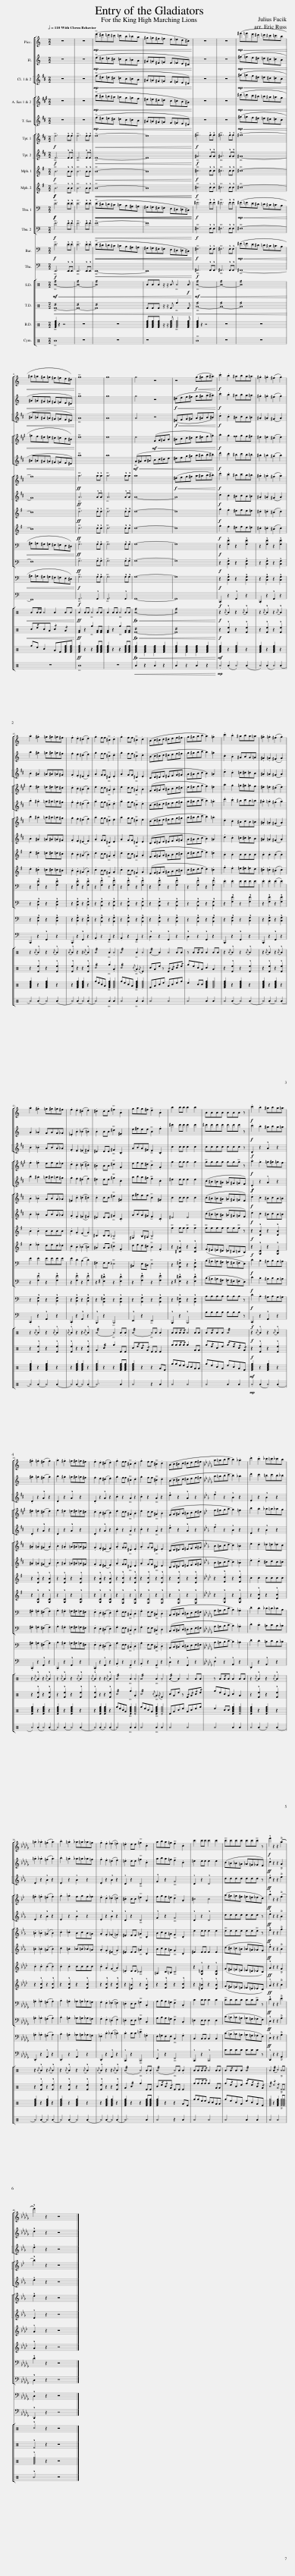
X:1
%%score [ 1 2 3 ] [ 4 5 ] [ [ 6 7 ] 8 9 10 11 ] 12 13 [ 14 15 16 17 ]
L:1/8
Q:1/2=110
M:2/2
I:linebreak $
K:C
V:1 treble transpose=12
V:2 treble
V:3 treble transpose=-2
V:4 treble transpose=-9
V:5 treble transpose=-14
V:6 treble transpose=-2
V:7 treble transpose=-2
V:8 treble transpose=-7
V:9 treble transpose=-7
V:10 bass
V:11 bass
V:12 bass
V:13 bass
V:14 perc
K:none
V:15 perc
K:none
V:16 perc
K:none
V:17 perc
K:none
V:1
 z8 | z8 |!mp!!<(! (!>!e'^d'=d'^c' =c'b_ba | ^g=g^f=f e_ed^c)!<)! | z8 | %5
 z8 |!mp!!<(! (^f'=f'e'^d' =d'^c'=c'b |$ ^a=a^g=g ^f=fe^d)!<)! | !>!g8 | g8 | %10
 g4 z4 | z4!f!!<(! (g^ga^a)!<)! |!f! .c'2 .b2 ^aba=a | .^g2 .=g2 (^f2 .g2) |$ .a2 .^g2 =g^g=g^f | %15
 .f2 .e2 (^d2 .e2) | .g2 ff !>!^c2 .d2 | .g2 ff !>!^c2 .d2 | (Bc^cd ^def^f | g^gab a2) .=g2 | %20
 .c'2 .b2 ^aba=a | .^g2 .=g2 (^f2 .g2) |$ .a2 .^g2 =g^g=g^f | .f2 .e2 (^d2 .e2) | .^d2 dd !>!^f2 .B2 | %25
 gag^f !>!e2 .B2 | b2 bb b2 b2 | BBBB BBB z |!f! .c'2 .b2 ^aba=a |$ .^g2 .=g2 (^f2 .g2) | %30
 .a2 .^g2 =g^g=g^f | .f2 .e2 (^d2 .e2) | .g2 ff !>!^c2 .d2 | .g2 ff !>!^c2 .d2 | (Bc^cd ^def^f | %35
[K:Db] a=abc' b2) ._a2 | .d'2 .c'2 _c'=c'_c'b |$ .=a2 ._a2 (=g2 .a2) | .b2 .=a2 _a=a_a=g | .g2 .f2 (_f2 .=f2) | %40
 .=e2 ee !>!=g2 .c2 | aba=g !>!f2 .c2 | c'2 c'c' c'2 c'2 | !>!c'c'c'c' c'c'!>!c' z |!f! !^!f'2 z2 z2 ((a2 |$ %45
 !^!f'2)) z2 z4 |] %46
V:2
 z8 | z8 |!mp!!<(! (!>!e^d=d^c =cB_BA | ^G=G^F=F E_ED^C)!<)! | z8 | %5
 z8 |!mp!!<(! (^f=fe^d =d^c=cB |$ ^A=A^G=G ^F=FE^D)!<)! | !>!g8 | g8 | %10
 g4 z4 |!f!!<(! (^def^f g^ga^a)!<)! |!f! .c'2 .b2 ^aba=a | .^g2 .=g2 (^f2 .g2) |$ .a2 .^g2 =g^g=g^f | %15
 .f2 .e2 (^d2 .e2) | .g2 ff !>!^c2 .d2 | .g2 ff !>!^c2 .d2 | (Bc^cd ^def^f | g^gab a2) .=g2 | %20
 .c2 .B2 ^ABA=A | .^G2 .=G2 (^F2 .G2) |$ .A2 ._A2 GAG_G | ._E2 .B2 (_B2 .=B2) | .B2 BB !>!^d2 .^F2 | %25
 e^fee !>!B2 .f2 | ^d'2 d'd' d'2 d'2 | ^d'd'd'd' d'd'd' z |!f! .c'2 .b2 ^aba=a |$ .^g2 .=g2 (^f2 .g2) | %30
 .a2 .^g2 =g^g=g^f | .f2 .e2 (^d2 .e2) | .g2 ff !>!^c2 .d2 | .g2 ff !>!^c2 .d2 | (Bc^cd ^def^f | %35
[K:Db] a=abc' b2) ._a2 | .d'2 .c'2 =bc'b_b |$ .=a2 ._a2 (=g2 .a2) | .b2 .=a2 _a=a_a=g | .g2 .f2 (=e2 .f2) | %40
 .=e2 ee !>!=g2 .c2 | aba=g !>!f2 .c2 | =e2 ee e2 e2 | (c=B_B=A _A=G_GF) |!ff! !^!d2 z2 z2 A2 |$ %45
 !^!d2 z2 z4 |] %46
V:3
[K:D] z8 | z8 |!mp!!<(! (!>!f^e=e^d =dc=cB | ^A=A^G=G F=FE^D)!<)! | z8 | %5
 z8 |!mp!!<(! (^g=gf^e =e^d=dc |$ ^B=B^A=A ^G=GF^E)!<)! | !>!A8 | A8 | %10
 A4 z4 |!f!!<(! (^EFG^G A^AB^B)!<)! |!f! .d2 .c2 ^BcB=B | .^A2 .=A2 (^G2 .A2) |$ .B2 .^A2 =A^A=A^G | %15
 .G2 .F2 (^E2 .F2) | .A2 GG !>!^D2 .E2 | .A2 GG !>!^D2 .E2 | (CD^DE ^EFG^G | A^ABc B2) .=A2 | %20
 .d2 .c2 =c^c=cB | .^A2 .=A2 (^G2 .A2) |$ .B2 ._B2 ABA_A | .G2 .F2 (=F2 .^F2) | .^E2 EE !>!^G2 .C2 | %25
 ABA^G !>!F2 .C2 | c2 cc c2 c2 | cccc ccc z |!f! .D2 z2 !^!A2 z2 |$ .D2 z2 !^!A2 z2 | %30
 .D2 z2 !^!A2 z2 | .D2 z2 !^!A2 z2 | .c2 z2 !>!A2 z2 | .c2 z2 !>!A2 z2 | !^!e2 z2 !^!A2 z2 | %35
[K:Eb] !^!f2 z2 !^!B2 z2 | .E2 z2 !^!B2 z2 |$ .E2 z2 !^!B2 z2 | .E2 z2 !^!B2 z2 | .E2 z2 !^!B2 z2 | %40
 !^!D2 z2 !>!D4 | !^!G2 z2 !>!G4 | !^!D2 z2 !^!D4 | dddd ddd z |!ff! !^!e2 z2 z2 f2 |$ %45
 !^!e2 z2 z4 |] %46
V:4
[K:A] z8 | z8 |!mp!!<(! (!>!c'^b=b^a =ag=gf | ^e=e^d=d c=cB^A)!<)! | z8 | %5
 z8 |!mp!!<(! (^d'=d'c'^b =b^a=ag |$ =gf^e=e ^d=dc^B)!<)! | !>!e8 | e8 | %10
 e4!mf!!<(! (GA^AB | ^Bcd^d e^ef=g)!<)! |!f! .a2 .g2 ^^fgf^f | .^e2 .=e2 (^d2 .e2) |$ .f2 .^e2 =e^e=e^d | %15
 .d2 .c2 (^B2 .c2) | .e2 dd !>!^A2 .B2 | .e2 dd !>!^A2 .B2 | (GA^AB ^Bcd^d | e^efg f2) .=e2 | %20
 .a2 .g2 =g^g=gf | .^e2 .=e2 (^d2 .e2) |$ .f2 .=f2 efe_e | .d2 .c2 (=c2 .^c2) | .^B2 BB !>!^d2 .G2 | %25
 efe^d !>!c2 .G2 | g2 gg g2 g2 | !>!gggg gg!>!g z |!f! .a2 .g2 =g^g=gf |$ .^e2 .=e2 (^d2 .e2) | %30
 .f2 .^e2 =e^e=e^d | .d2 .c2 (^B2 .c2) | .e2 dd !>!^A2 .B2 | .e2 dd !>!^A2 .B2 | (GA^AB ^Bcd^d | %35
[K:Bb] f^fga g2) .=f2 | .b2 .a2 _a=a_ag |$ .^f2 .=f2 (=e2 .f2) | .g2 ._g2 fgf_f | .e2 .d2 (_d2 .=d2) | %40
 .^c2 cc !>!=e2 .A2 | fgf=e !>!d2 .A2 | ^c4 c4 | (a^g=g^f =f=e_ed) |!ff! !^!b2 z2 z2 (f2 |$ %45
 !^!b2) z2 z4 |] %46
V:5
[K:D] z8 | z8 |!mp!!<(! (!>!f^e=e^d =dc=cB | ^A=A^G=G F=FE^D)!<)! | z8 | %5
 z8 |!mp!!<(! (^g=gf^e =e^d=dc |$ ^B=B^A=A ^G=GF^E)!<)! | !>!a8 | a8 | %10
!mf! (!>!A!<(!^AB^B cd^de | ^efg^g a^ab^b)!<)! |!f! .d'2 .c'2 ^bc'b=b | .^a2 .=a2 (^g2 .a2) |$ .b2 .^a2 =a^a=a^g | %15
 .g2 .f2 (^e2 .f2) | .a2 gg !>!^d2 .e2 | .a2 gg !>!^d2 .e2 | (cd^de ^efg^g | a^abc' b2) .=a2 | %20
 .d'2 .c'2 ^bc'b=b | .^a2 .=a2 (^g2 .a2) |$ .b2 .^a2 =a^a=a^g | .g2 .f2 (^e2 .f2) | .^e2 ee !>!^g2 .c2 | %25
 aba^g !>!f2 .c2 | ^e2 ee e2 e2 | (c^B=B^A =A^G=GF) |!f!!f! .D2 z2 !^!A2 z2 |$ .D2 z2 !^!A2 z2 | %30
 .D2 z2 !^!A2 z2 | .D2 z2 !^!A2 z2 | .c2 z2 !>!A2 z2 | .c2 z2 !>!A2 z2 | !^!e2 z2 !^!A2 z2 | %35
[K:Eb] !^!f2 z2 !^!B2 z2 | .E2 z2 !^!B2 z2 |$ .E2 z2 !^!B2 z2 | .E2 z2 !^!B2 z2 | .E2 z2 !^!B2 z2 | %40
 !^!D2 z2 !>!D4 | !^!G2 z2 !>!G4 | !^!D2 z2 !^!D4 | dddd ddd z |!ff! !^!e2 z2 z2 B2 |$ %45
 !^!e2 z2 z4 |] %46
V:6
[K:D]!f! !>!f6 !^!f!^!f | !>!f6 !^!f!^!f |!<(! !>!f8- | f8!<)! |!f! !>!^g6 !^!g!^!g | %5
 !>!^g6 !^!g!^!g | !>!^g8- |$ g8 |!ff! !>!a6 !^!a!^!a | !>!a6 !^!a!^!a | %10
 a8 |!f!!<(! (^efg^g a^ab^b)!<)! |!f! .d'2 .c'2 ^bc'b=b | .^a2 .=a2 (^g2 .a2) |$ .b2 .^a2 =a^a=a^g | %15
 .g2 .f2 (^e2 .f2) | .a2 gg !>!^d2 .e2 | .a2 gg !>!^d2 .e2 | (cd^de ^efg^g | a^abc' b2) .=a2 | %20
 .d2 .c2 ^BcB=B | .^A2 .=A2 (^G2 .A2) |$ .B2 ._B2 ABA_A | .=F2 .c2 (=c2 .^c2) | .c2 cc !>!^e2 .^G2 | %25
 f^gff !>!c2 .^G2 | c2 cc c2 c2 | (c^B=B^A =A^G=GF) |!f! .d2 .c2 ^BcB=B |$ .^A2 .=A2 (^G2 .A2) | %30
 .B2 .^A2 =A^A=A^G | .G2 .F2 (^E2 .F2) | .A2 GG !>!^D2 .E2 | .A2 GG !>!^D2 .E2 | (CD^DE ^EFG^G | %35
[K:Eb] B=Bcd c2) ._B2 | .e2 .d2 _d=d_dc |$ .=B2 ._B2 (=A2 .B2) | .c2 ._c2 BcB=A | .A2 .G2 (_G2 .=G2) | %40
 .^F2 FF !>!=A2 .D2 | BcB=A !>!G2 .D2 | d2 dd d2 d2 | !>!dddd dd!>!d z |!ff! !^!e2 z2 z2 f2 |$ %45
 !^!e2 z2 z4 |] %46
V:7
[K:D]!f! !>!F6 !^!F!^!F | !>!F6 !^!F!^!F |!<(! !>!F8- | F8!<)! |!f! !>!^G6 !^!G!^!G | %5
 !>!^G6 !^!G!^!G | !>!^G8- |$ G8 |!ff! !>!A6 !^!A!^!A | !>!A6 !^!A!^!A | %10
 A8- | A8 |!f! .d2 .c2 ^BcB=B | .^A2 .=A2 (^G2 .A2) |$ .B2 .^A2 =A^A=A^G | %15
 .G2 .F2 (^E2 .F2) | .A2 GG !>!^D2 .E2 | .A2 GG !>!^D2 .E2 | (CD^DE ^EFG^G | A^ABc B2) .=A2 | %20
 .d2 .c2 =c^c=cB | .^A2 .=A2 (^G2 .A2) |$ .B2 ._B2 ABA_A | .G2 .F2 (=F2 .^F2) | .^E2 EE !>!^G2 .C2 | %25
 ABA^G !>!F2 .C2 | ^E4 E4 | (c^B=B^A =A^G=GF) |!f! .d2 .c2 ^BcB=B |$ .^A2 .=A2 (^G2 .A2) | %30
 .B2 .^A2 =A^A=A^G | .G2 .F2 (^E2 .F2) | .A2 GG !>!^D2 .E2 | .A2 GG !>!^D2 .E2 | (CD^DE ^EFG^G | %35
[K:Eb] B=Bcd c2) ._B2 | .e2 .d2 ^cdc=c |$ .=B2 ._B2 (=A2 .B2) | .c2 .=B2 _B=B_B=A | .A2 .G2 (^F2 .G2) | %40
 .^F2 FF !>!=A2 .D2 | BcB=A !>!G2 .D2 | ^F2 FF F2 F2 | (d^c=c=B _B=A_AG) |!ff! !^!e2 z2 z2 B2 |$ %45
 !^!E2 z2 z4 |] %46
V:8
[K:G]!f! !>!B6 !^!B!^!B | !>!B6 !^!B!^!B |!<(! !>!B8- | B8!<)! |!f! !>!^c6 !^!c!^!c | %5
 !>!^c6 !^!c!^!c | !>!^c8- |$ c8 |!ff! !>!d6 !^!d!^!d | !>!d6 !^!d!^!d | %10
 d8- | d8 |!f! .g2 .f2 ^efe=e | .^d2 .=d2 (^c2 .d2) |$ .e2 .^d2 =d^d=d^c | %15
 .c2 .B2 (^A2 .B2) | .d2 cc !>!^G2 .A2 | .d2 cc !>!^G2 .A2 | (FG^GA ^ABc^c | d^def e2) .=d2 | %20
 .B2 .B2 BBBB | .B2 .B2 (B2 .B2) |$ .B2 .B2 BBBB | .B2 .G2 (F2 .G2) | .^C2 CC !>!_B,4 | %25
 ^G,2 B,^A, !>!B,4 | !>!f2 ff !>!f2 !>!f2 | !>!ffff ff!>!f z |!f! z2 !^![DB]2 z2 !^![DB]2 |$ z2 !^![DB]2 z2 !^![DB]2 | %30
 z2 !^![DB]2 z2 !^![DB]2 | z2 !^![DB]2 z2 !^![DB]2 | z2 !^![Dc]2 z2 !^![Dc]2 | z2 !^![Dc]2 z2 !^![Dc]2 | z2 !^![Dc]2 z2 !^![Dc]2 | %35
[K:Ab] z2 !^![Ed]2 z2 !^![Ed]2 | .c2 .c2 cccc |$ .c2 .c2 (c2 .c2) | .c2 .c2 cccc | .c2 .A2 (G2 .A2) | %40
 .=D2 DD !>!_C4 | =A,2 C=B, !>!C4 | z2 !^![G,=D]2 z2 !^![G,D]2 | (G^F=F=E _E=D_DC) |!ff! !^!A2 z2 z2 G2 |$ %45
 !^!A2 z2 z4 |] %46
V:9
[K:G]!f!!f! !>!B6 !^!B!^!B | !>!B6 !^!B!^!B |!<(!!<(! !>!B8- | B8!<)!!<)! |!f! !>!^c6 !^!c!^!c | %5
 !>!^c6 !^!c!^!c | !>!^c8- |$ c8 |!ff! !>!d6 !^!d!^!d | !>!d6 !^!d!^!d | %10
 d8- | d8 |!f! .g2 .f2 ^efe=e | .^d2 .=d2 (^c2 .d2) |$ .e2 .^d2 =d^d=d^c | %15
 .c2 .B2 (^A2 .B2) | .d2 cc !>!^G2 .A2 | .d2 cc !>!^G2 .A2 | (FG^GA ^ABc^c | d^def e2) .=d2 | %20
 .g2 .f2 =f^f=fe | .^d2 .=d2 (^c2 .d2) |$ .e2 ._e2 ded_d | .c2 .B2 (_B2 .=B2) | .^A2 AA !>!^c2 .F2 | %25
 ded^c !>!B2 .F2 | z2 !^![^C^A]2 z2 !^![CA]2 | (F^E=E^D =D^C=CB,) |!f! z2 !^![G,D]2 z2 !^![G,D]2 |$ z2 !^![G,D]2 z2 !^![G,D]2 | %30
 z2 !^![G,D]2 z2 !^![G,D]2 | z2 !^![G,D]2 z2 !^![G,D]2 | z2 !^![F,D]2 z2 !^![F,D]2 | z2 !^![F,D]2 z2 !^![F,D]2 | z2 !^![F,D]2 z2 !^![F,D]2 | %35
[K:Ab] z2 !^![G,E]2 z2 !^![G,E]2 | z2 !^![Ec]2 z2 !^![Ec]2 |$ z2 !^![Ec]2 z2 !^![Ec]2 | z2 !^![Ec]2 z2 !^![Ec]2 | z2 !^![Ec]2 z2 !^![Ec]2 | %40
 z2 !^![=D=B]2 z2 !^![DB]2 | z2 !^![Ec]2 z2 !^![Ec]2 | z2 !^![=D=B]2 z2 !^![DB]2 | (G^F=F=E _E=D_DC) |!ff! !^!A2 z2 z2 B2 |$ %45
 !^!A2 z2 z4 |] %46
V:10
!f!!f! !>!E6 !^!E!^!E | !>!E6 !^!E!^!E |!<(!!<(!!<(! (!>!E^D=D^C =CB,^A,=A, | ^G,=G,^F,=F, E,^D,=D,^C,)!<)!!<)!!<)! |!f! !>!^F6 !^!F!^!F | %5
 !>!^F6 !^!F!^!F |!mp!!<(! (^F=FE^D =D^C=CB, |$ ^A,=A,^G,=G, ^F,=F,E,^D,)!<)! |!ff! !>!G,6 !^!G,!^!G, | !>!G,6 !^!G,!^!G, | %10
 G,8- | G,8 |!f! z2 !^![G,E]2 z2 !^![G,E]2 | z2 !^![G,E]2 z2 !^![G,E]2 |$ z2 !^![G,E]2 z2 !^![G,E]2 | %15
 z2 !^![G,E]2 z2 !^![G,E]2 | z2 !^![G,F]2 z2 !^![G,F]2 | z2 !^![G,F]2 z2 !^![G,F]2 | z2 !^![G,F]2 z2 !^![G,F]2 | z2 !^![G,F]2 z2 !^![G,F]2 | %20
 .E2 .E2 EEEE | .E2 .E2 (E2 .E2) |$ .E2 .E2 EEEE | .E2 .C2 (B,2 .C2) | .^F,2 F,F, !>!_E,4 | %25
 ^C,2 E,^D, !>!E,4 | z2 !^![B,,^F,]2 z2 !^![B,,F,]2 | (B,^A,=A,^G, =G,^F,=F,E,) |!f! .C2 .B,2 ^A,B,A,=A, |$ .^G,2 .=G,2 (^F,2 .G,2) | %30
 .A,2 .^G,2 =G,^G,=G,^F, | .F,2 .E,2 (^D,2 .E,2) | .G,2 F,F, !>!^C,2 .D,2 | .G,2 F,F, !>!^C,2 .D,2 | (B,,C,^C,D, ^D,E,F,^F, | %35
[K:Db] A,=A,B,C B,2) ._A,2 | .D2 .C2 _C=C_CB, |$ .=A,2 ._A,2 (=G,2 .A,2) | .B,2 .=A,2 _A,=A,_A,=G, | .G,2 .F,2 (_F,2 .=F,2) | %40
 .=E,2 E,E, !>!=G,2 .C,2 | A,B,A,=G, !>!F,2 .C,2 | C2 CC C2 C2 | !>!CCCC CC!>!C z |!ff! !^!D2 z2 z2 E2 |$ %45
 !^!D2 z2 z4 |] %46
V:11
!f! !>!E6 !^!E!^!E | !>!E6 !^!E!^!E |!<(! !>!E8- | E8!<)! |!f! !>!^F,6 !^!F,!^!F, | %5
 !>!^F,6 !^!F,!^!F, | !>!^F,8- |$ F,8 |!ff! !>!G,6 !^!G,!^!G, | !>!G,6 !^!G,!^!G, | %10
 G,8- | G,8 |!f! z2 !^![C,G,]2 z2 !^![C,G,]2 | z2 !^![C,G,]2 z2 !^![C,G,]2 |$ z2 !^![C,G,]2 z2 !^![C,G,]2 | %15
 z2 !^![C,G,]2 z2 !^![C,G,]2 | z2 !^![B,,G,]2 z2 !^![B,,G,]2 | z2 !^![B,,G,]2 z2 !^![B,,G,]2 | z2 !^![B,,G,]2 z2 !^![B,,G,]2 | z2 !^![B,,G,]2 z2 !^![B,,G,]2 | %20
 z2 !^![G,E]2 z2 !^![G,E]2 | z2 !^![G,E]2 z2 !^![G,E]2 |$ z2 !^![G,E]2 z2 !^![G,E]2 | z2 !^![G,E]2 z2 !^![G,E]2 | z2 !^![^F,^D]2 z2 !^![F,D]2 | %25
 z2 !^![G,E]2 z2 !^![G,E]2 | z2 !^![^F,^D]2 z2 !^![F,D]2 | (B,^A,=A,^G, =G,^F,=F,E,) |!f! .C2 .B,2 ^A,B,A,=A, |$ .^G,2 .=G,2 (^F,2 .G,2) | %30
 .A,2 .^G,2 =G,^G,=G,^F, | .F,2 .E,2 (^D,2 .E,2) | .G,2 F,F, !>!^C,2 .D,2 | .G,2 F,F, !>!^C,2 .D,2 | (B,,C,^C,D, ^D,E,F,^F, | %35
[K:Db] A,=A,B,C B,2) ._A,2 | .D2 .C2 =B,CB,_B, |$ .=A,2 ._A,2 (=G,2 .A,2) | .B,2 .=A,2 _A,=A,_A,=G, | .G,2 .F,2 (=E,2 .F,2) | %40
 .=E,2 E,E, !>!=G,2 .C,2 | A,B,A,=G, !>!F,2 .C,2 | =E,2 E,E, E,2 E,2 | (C=B,_B,=A, _A,=G,_G,F,) |!ff! !^!D,2 z2 z2 A,2 |$ %45
 !^!D,2 z2 z4 |] %46
V:12
!f! !>!E6 !^!E!^!E | !>!E6 !^!E!^!E |!<(!!<(! (!>!E^D=D^C =CB,^A,=A, | ^G,=G,^F,=F, E,^D,=D,^C,)!<)!!<)! |!f! !>!^F,6 !^!F,!^!F, | %5
 !>!^F,6 !^!F,!^!F, |!mp!!<(! (^F=FE^D =D^C=CB, |$ ^A,=A,^G,=G, ^F,=F,E,^D,)!<)! |!f! !>!G,6 !^!G,!^!G, | !>!G,6 !^!G,!^!G, | %10
 G,8- | G,8 |!f! z2 !^![C,G,]2 z2 !^![C,G,]2 | z2 !^![C,G,]2 z2 !^![C,G,]2 |$ z2 !^![C,G,]2 z2 !^![C,G,]2 | %15
 z2 !^![C,G,]2 z2 !^![C,G,]2 | z2 !^![B,,G,]2 z2 !^![B,,G,]2 | z2 !^![B,,G,]2 z2 !^![B,,G,]2 | z2 !^![B,,G,]2 z2 !^![B,,G,]2 | z2 !^![B,,G,]2 z2 !^![B,,G,]2 | %20
 z2 !^![C,G,]2 z2 !^![C,G,]2 | z2 !^![C,G,]2 z2 !^![C,G,]2 |$ z2 !^![C,G,]2 z2 !^![C,G,]2 | z2 !^![C,G,]2 z2 !^![C,G,]2 | z2 !^![B,,^F,]2 z2 !^![B,,F,]2 | %25
 z2 !^![B,,G,]2 z2 !^![B,,G,]2 | z2 !^![B,,^F,]2 z2 !^![B,,F,]2 | B,B,B,B, B,B,B, z |!f! .C2 .B,2 ^A,B,A,=A, |$ .^G,2 .=G,2 (^F,2 .G,2) | %30
 .A,2 .^G,2 =G,^G,=G,^F, | .F,2 .E,2 (^D,2 .E,2) | .G,2 F,F, !>!^C,2 .D,2 | .G,2 F,F, !>!^C,2 .D,2 | (B,,C,^C,D, ^D,E,F,^F, | %35
[K:Db] A,=A,B,C B,2) ._A,2 | .D2 .C2 =B,CB,_B, |$ .=A,2 ._A,2 (=G,2 .A,2) | .B,2 .=A,2 _A,=A,_A,=G, | ._F,2 .C2 (_C2 .=C2) | %40
 .C2 CC !>!=E2 .=G,2 | F,=G,F,F, !>!C,2 .G,2 | C,2 C,C, C,2 C,2 | (C=B,_B,=A, _A,=G,_G,F,) |!ff! !^!D,2 z2 z2 A,2 |$ %45
 !^!D,2 z2 z4 |] %46
V:13
!f! !>!E,,6 !^!E,,!^!E,, | !>!E,,6 !^!E,,!^!E,, |!<(! !>!E,,8- | E,,8!<)! |!f! !>!^F,,6 !^!F,,!^!F,, | %5
 !>!^F,,6 !^!F,,!^!F,, | !>!^F,,8- |$ F,,8 |!f! !>!G,,6 !^!G,,2 | !>!G,,6 !^!G,,2 | %10
 G,,8- | G,,8 |!f! .C,,2 z2 !^!G,,2 z2 | .C,,2 z2 !^!G,,2 z2 |$ .C,,2 z2 !^!G,,2 z2 | %15
 .C,,2 z2 !^!G,,2 z2 | .B,,2 z2 !>!G,,2 z2 | .B,,2 z2 !>!G,,2 z2 | !^!D,2 z2 !^!G,,2 z2 | !^!D,2 z2 !^!G,,2 z2 | %20
 .C,,2 z2 !^!G,,2 z2 | .C,,2 z2 !^!G,,2 z2 |$ .C,,2 z2 !^!G,,2 z2 | .C,,2 z2 !^!G,,2 z2 | !^!B,,,2 z2 !>!B,,,4 | %25
 !^!E,,2 z2 !>!E,,4 | !^!B,,,2 z2 !^!B,,,4 | B,B,B,B, B,B,B, z |!f! .C,,2 z2 !^!G,,2 z2 |$ .C,,2 z2 !^!G,,2 z2 | %30
 .C,,2 z2 !^!G,,2 z2 | .C,,2 z2 !^!G,,2 z2 | .B,,2 z2 !>!G,,2 z2 | .B,,2 z2 !>!G,,2 z2 | !^!D,2 z2 !^!G,,2 z2 | %35
[K:Db] !^!E,2 z2 !^!A,,2 z2 | .D,,2 z2 !^!A,,2 z2 |$ .D,,2 z2 !^!A,,2 z2 | .D,,2 z2 !^!A,,2 z2 | .D,,2 z2 !^!A,,2 z2 | %40
 !^!C,,2 z2 !>!C,,4 | !^!F,,2 z2 !>!F,,4 | !^!C,,2 z2 !^!C,,4 | CCCC CCC z | !^!D,,2 z2 z2 A,,2 |$ %45
 !^!D,,2 z2 z4 |] %46
V:14
!mf!!<(! !//!!>!_B8- | !//!_B8- | !//!_B8 | BBB z/ z/ B !>!^B2!f! B!<)! |!mf!!<(! !//!!>!_B8- | %5
 !//!_B8- | !//!_B8 |$ BB/B/ ^B2 B2 BB!<)! |!ff! B2 BB !>!^B2 BB | B2 BB !>!^B2 BB | %10
!<(! !//!_B8- | !//!_B8!<)! |!f! z2{/B-} !^!B2 z2{/B-} !^!B2 | z2{/B-} !^!B2 z2{/B-} !^!B2 |$ z2{/B-} !^!B2 z2{/B-} !^!B2 | %15
{/B-} !^!B2 z2 z2{/B-} !^!B2 | !//!_B4 !>!B2 .^B2 | !//!_B4 !>!B2 .^B2 | (!//!_B2 B2) ^B2 BB | z B!/!BB B2 BB | %20
 z2{/B-} !^!B2 z2{/B-} !^!B2 | z2{/B-} !^!B2 z2{/B-} !^!B2 |$ z2{/B-} !^!B2 z2{/B-} !^!B2 |{/B-} !^!B2 z2 z2{/B-} !^!B2 | (!//!_B4 !>!^B2) .B.B | %25
 (!//!_B4 !>!^B)B .B2 | BB!/!B!/!B ^B2 BB | B!/!BBB !//!_B4 |!f! z2{/B-} !^!B2 z2{/B-} !^!B2 |$ z2{/B-} !^!B2 z2{/B-} !^!B2 | %30
 z2{/B-} !^!B2 z2{/B-} !^!B2 |{/B-} !^!B2 z2 z2{/B-} !^!B2 | !//!_B4 !>!B2 .^B2 | !//!_B4 !>!B2 .^B2 | (!//!_B2 B2) ^B2 BB | %35
 z B!/!BB B2 BB | z2{/B-} !^!B2 z2{/B-} !^!B2 |$ z2{/B-} !^!B2 z2{/B-} !^!B2 | z2{/B-} !^!B2 z2{/B-} !^!B2 |{/B-} !^!B2 z2 z2{/B-} !^!B2 | %40
 (!//!_B4 !>!^B2) .B.B | (!//!_B4 !>!^B)B .B2 | BB!/!B!/!B ^B2 BB | B!/!BBB !//!_B4 | ^B2 (!//!B2 ^c2) ^B^B |$ %45
 !^!^c2 z2 z4 |] %46
V:15
!<(! !//!!>!F8- | !//!F8- | !//!F8 | FFF z/ z/ F !>!e2 F!<)! |!<(! !//!!>!A8- | %5
 !//!A8- | !//!A8 |$ c!/!ecA !/!c2 !/!A2!<)! |!ff! [FA]2 z2 !>!g2 [FA][FA] | [FA]2 z2 !>!g2 [FA][FA] | %10
!<(! !//!F8- | !//!F8!<)! |!f! z2 !^![Fe]2 z2 !^![Fe]2 | z2 !^![Fe]2 z2 !^![Fe]2 |$ z2 !^![Fe]2 z2 !^![Fe]2 | %15
 !^![Fe]2 z2 z2 !^![Fe]2 | !//!c4 !>!g2 .A2 | !//!c4{/c} !>!A2{/A} .F2 | cAe z !/!F!/!A!/!c!/!e | gecA c2 A2 | %20
 z2 !^![Fe]2 z2 !^![Fe]2 | z2 !^![Fe]2 z2 !^![Fe]2 |$ z2 !^![Fe]2 z2 !^![Fe]2 | !^![Fe]2 z2 z2 !^![Fe]2 | A2 !//!c2 g2 FF | %25
 c!/!e!/!c!/!A FF F2 | gg!/!g!/!g g2 AA | g!/!ece !/!g!/!e!/!c!/!A |!f! z2 !^![Fe]2 z2 !^![Fe]2 |$ z2 !^![Fe]2 z2 !^![Fe]2 | %30
 z2 !^![Fe]2 z2 !^![Fe]2 | !^![Fe]2 z2 z2 !^![Fe]2 | !//!c4 !>!g2 .A2 | !//!c4{/c} !>!A2{/A} .F2 | cAe z !/!F!/!A!/!c!/!e | %35
 gecA c2 A2 | z2 !^![Fe]2 z2 !^![Fe]2 |$ z2 !^![Fe]2 z2 !^![Fe]2 | z2 !^![Fe]2 z2 !^![Fe]2 | !^![Fe]2 z2 z2 !^![Fe]2 | %40
 A2 !//!c2 g2 FF | c!/!e!/!c!/!A FF F2 | gg!/!g!/!g g2 AA | g!/!ece !/!g!/!e!/!c!/!A | !//!^c2 !/!^e2 !/!^A2 ^F^F |$ %45
 !^!^F2 z2 z4 |] %46
V:16
 !>![FAceg]2 z2 z4 | z8 | z8 | [FAceg][FAceg][FAceg] z/ z/ [FAceg] !>![^F^A^c^e^g]2 [FAceg] | [FAceg]2 z2 z4 | %5
 z8 | z8 |$ ge c2 AF[FAceg][FAceg] |!ff! [FAceg]2 z2 z2 [FAceg][FAceg] | [FAceg]2 z2 z2 [FAceg][FAceg] | %10
!<(! [FAceg]2 [FAceg]2 [FAceg]2 [FAceg]2 | [FAceg]2 [FAceg]2 [FAceg]2 [FAceg]2!<)! |!mf! [FAceg]2 z2 [FAceg]2 z2 | [FAceg]2 z2 [FAceg]2 z2 |$ [FAceg]2 z2 [FAceg]2 z2 | %15
 z2 [FAceg]2 [FAceg]2 z2 | gecA !>![FAceg]2 .[^F^A^c^e^g]2 | gecA !>![FAceg]2 .[^F^A^c^e^g]2 | FAce Aceg | e2 cc [FAceg]2 [^F^A^c^e^g]2 | %20
 [FAceg]2 z2 [FAceg]2 z2 | [FAceg]2 z2 [FAceg]2 z2 |$ [FAceg]2 z2 [FAceg]2 z2 | z2 [FAceg]2 [FAceg]2 z2 | [FAceg]2 z2 z2 [FAceg][FAceg] | %25
 [FAceg]2 z2 z2 AF | ggee ccAA | gecA ecAF |!mf! [FAceg]2 z2 [FAceg]2 z2 |$ [FAceg]2 z2 [FAceg]2 z2 | %30
 [FAceg]2 z2 [FAceg]2 z2 | z2 [FAceg]2 [FAceg]2 z2 | gecA !>![FAceg]2 .[^F^A^c^e^g]2 | gecA !>![FAceg]2 .[^F^A^c^e^g]2 | FAce Aceg | %35
 e2 cc [FAceg]2 [^F^A^c^e^g]2 | [FAceg]2 z2 [FAceg]2 z2 |$ [FAceg]2 z2 [FAceg]2 z2 | [FAceg]2 z2 [FAceg]2 z2 | z2 [FAceg]2 [FAceg]2 z2 | %40
 [FAceg]2 z2 z2 [FAceg][FAceg] | [FAceg]2 z2 z2 AF | ggee ccAA | gecA ecAF | [^F^A^c^e^g]2 z2 [FAceg]2 [^F^A^c^e^g][^F^A^c^e^g] |$ %45
 !^![^F^A^c^e^g]2 z2 z4 |] %46
V:17
 !>!B8 | z8 | z8 | z8 | !>!B8 | %5
 z8 | z8 |$ z8 | !>!B8 | z8 | %10
!<(! B2 z2 B2 z2 | B2 z2 B2 z2!<)! |!mp! .^B2 (B2 .^B2) (B2 | .^B2) (B2 .^B2) (B2 |$ ^B2) (B2 ^B2) (B2 | %15
 ^B2) (B2 ^B2) (B2 | B4) !>!B2 B2 | B4 !>!B2 B2 | B4 B4 | B4 B2 B2 | %20
 ^B2 (B2 ^B2) (B2 | ^B2) (B2 ^B2) (B2 |$ ^B2) (B2 ^B2) (B2 | ^B2) (B2 ^B2) (B2 | B6) B2 | %25
 B4 z2 B2 | B4 B4 | B4 B2 B2 |!mp! .^B2 (B2 .^B2) (B2 |$ .^B2) (B2 .^B2) (B2 | %30
 ^B2) (B2 ^B2) (B2 | ^B2) (B2 ^B2) (B2 | B4) !>!B2 B2 | B4 !>!B2 B2 | B4 B4 | %35
 B4 B2 B2 | ^B2 (B2 ^B2) (B2 |$ ^B2) (B2 ^B2) (B2 | ^B2) (B2 ^B2) (B2 | ^B2) (B2 ^B2) (B2 | %40
 B6) B2 | B4 z2 B2 | B4 B4 | B4 B2 B2 | B4 _B4 |$ %45
 !^!B4 z4 |] %46
